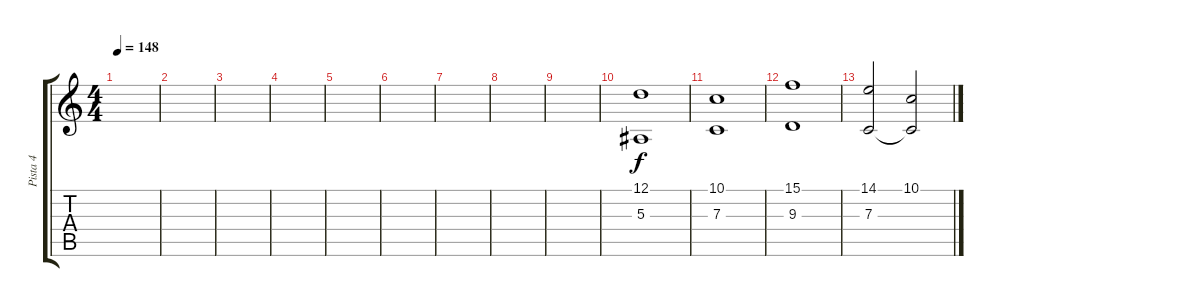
\track ("Pista 4" "Pista 4") {instrument stringensemble1}
\staff {score tabs}
\tuning (D4 A3 F3 C3 G2 C2) {hide}
\ts (4 4)
\tempo 148
\clef g2
\ks c
|
|
|
|
|
|
|
|
|
(12.1 5.3).1 |
(10.1 7.3).1 |
(15.1 9.3).1 |
(14.1 7.3).2 (10.1 7.3{t}).2
